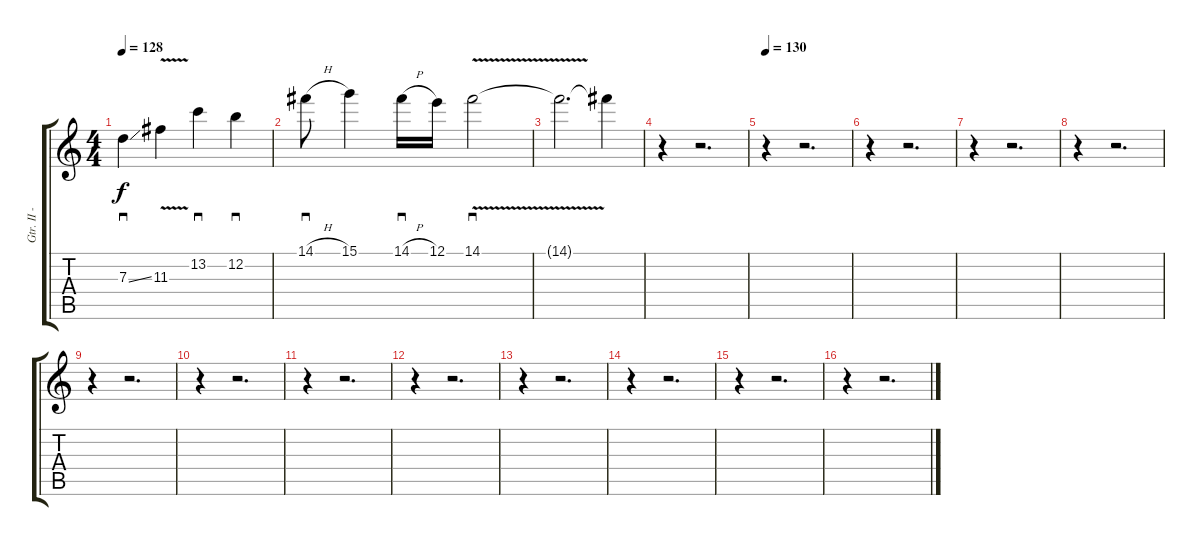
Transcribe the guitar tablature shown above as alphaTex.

\track ("Gtr. II - Jason Gobel (Distortion)" "Gtr. II - ") {instrument distortionguitar}
\staff {score tabs}
\tuning (E4 B3 G3 D3 A2 E2) {hide}
\ts (4 4)
\tempo 128
\clef g2
\ks c
7.3{ss}.4{sd dy f} 11.3{v}.4 13.2.4{sd} 12.2.4{sd} |
14.1{h}.8{sd} 15.1.4 14.1{h}.16{sd} 12.1.16 14.1{v}.2{sd} |
14.1{t}.2{d} 14.1{t}.4 |
r.4 r.2{d} |
\tempo 130
r.4 r.2{d} |
r.4 r.2{d} |
r.4 r.2{d} |
r.4 r.2{d} |
r.4 r.2{d} |
r.4 r.2{d} |
r.4 r.2{d} |
r.4 r.2{d} |
r.4 r.2{d} |
r.4 r.2{d} |
r.4 r.2{d} |
r.4 r.2{d}
